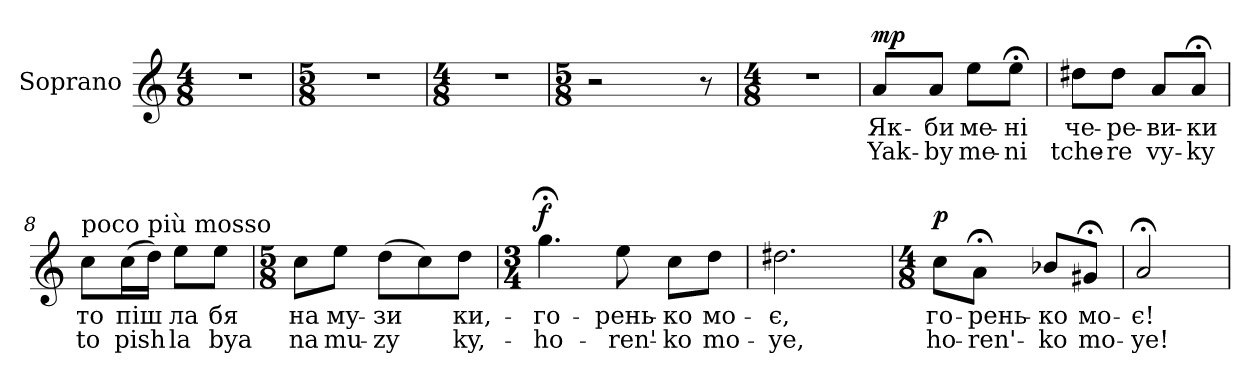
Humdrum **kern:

**kern	**text	**text	**dynam
*part1	*part1	*part1	*part1
*staff1	*staff1	*staff1	*staff1
*I"Soprano	*	*	*
*I'S.	*	*	*
*clefG2	*	*	*
*k[]	*	*	*
*M4/8	*	*	*
=1	=1	=1	=1
2r	.	.	.
=2	=2	=2	=2
*M5/8	*	*	*
8%5r	.	.	.
=3	=3	=3	=3
*M4/8	*	*	*
2r	.	.	.
=4	=4	=4	=4
*M5/8	*	*	*
*^	*	*	*
2r	4.ryy	.	.	.
*MM94	*	*	*	*
.	4ryy	.	.	.
8r	.	.	.	.
*v	*v	*	*	*
=5	=5	=5	=5
*M4/8	*	*	*
2r	.	.	.
!!LO:LB:g=z
=6	=6	=6	=6
!	!	!	!LO:DY:a
8a/L	Як-	Yak-	mp
8a/J	-би	-by	.
8ee\L	ме-	me-	.
8ee;<\J	-ні	-ni	.
=7	=7	=7	=7
8dd#X\L	че-	tche-	.
8dd#\J	-ре-	-re	.
8a/L	-ви-	vy-	.
8a;</J	-ки	-ky	.
=8	=8	=8	=8
!LO:TX:a:t=poco più mosso	!	!	!
8cc\L	то	to	.
(16cc\L	піш	pish	.
16dd\JJ)	.	.	.
8ee\L	ла	la	.
8ee\J	бя	bya	.
=9	=9	=9	=9
*M5/8	*	*	*
8cc\L	на	na	.
8ee\J	му-	mu-	.
(8dd\L	-зи	-zy	.
8cc\)	.	.	.
8dd\J	ки,-	ky,-	.
=10	=10	=10	=10
*M3/4	*	*	*
!	!	!	!LO:DY:a
4.gg;<\	-го-	-ho-	f
*MM120	*	*	*
8ee\	-рень-	-ren'-	.
8cc\L	-ко	-ko	.
8dd\J	мо-	mo-	.
=11	=11	=11	=11
2.dd#X\	-є,	-ye,	.
!!LO:LB:g=z
=12	=12	=12	=12
*M4/8	*	*	*
!	!	!	!LO:DY:a
8cc\L	-го-	-ho-	p
8a;<\J	-рень-	-ren'-	.
8b-X/L	-ко	-ko	.
8g#X;</J	мо-	mo-	.
=13	=13	=13	=13
2a;</	-є!	-ye!	.
=	=	=	=
*-	*-	*-	*-
